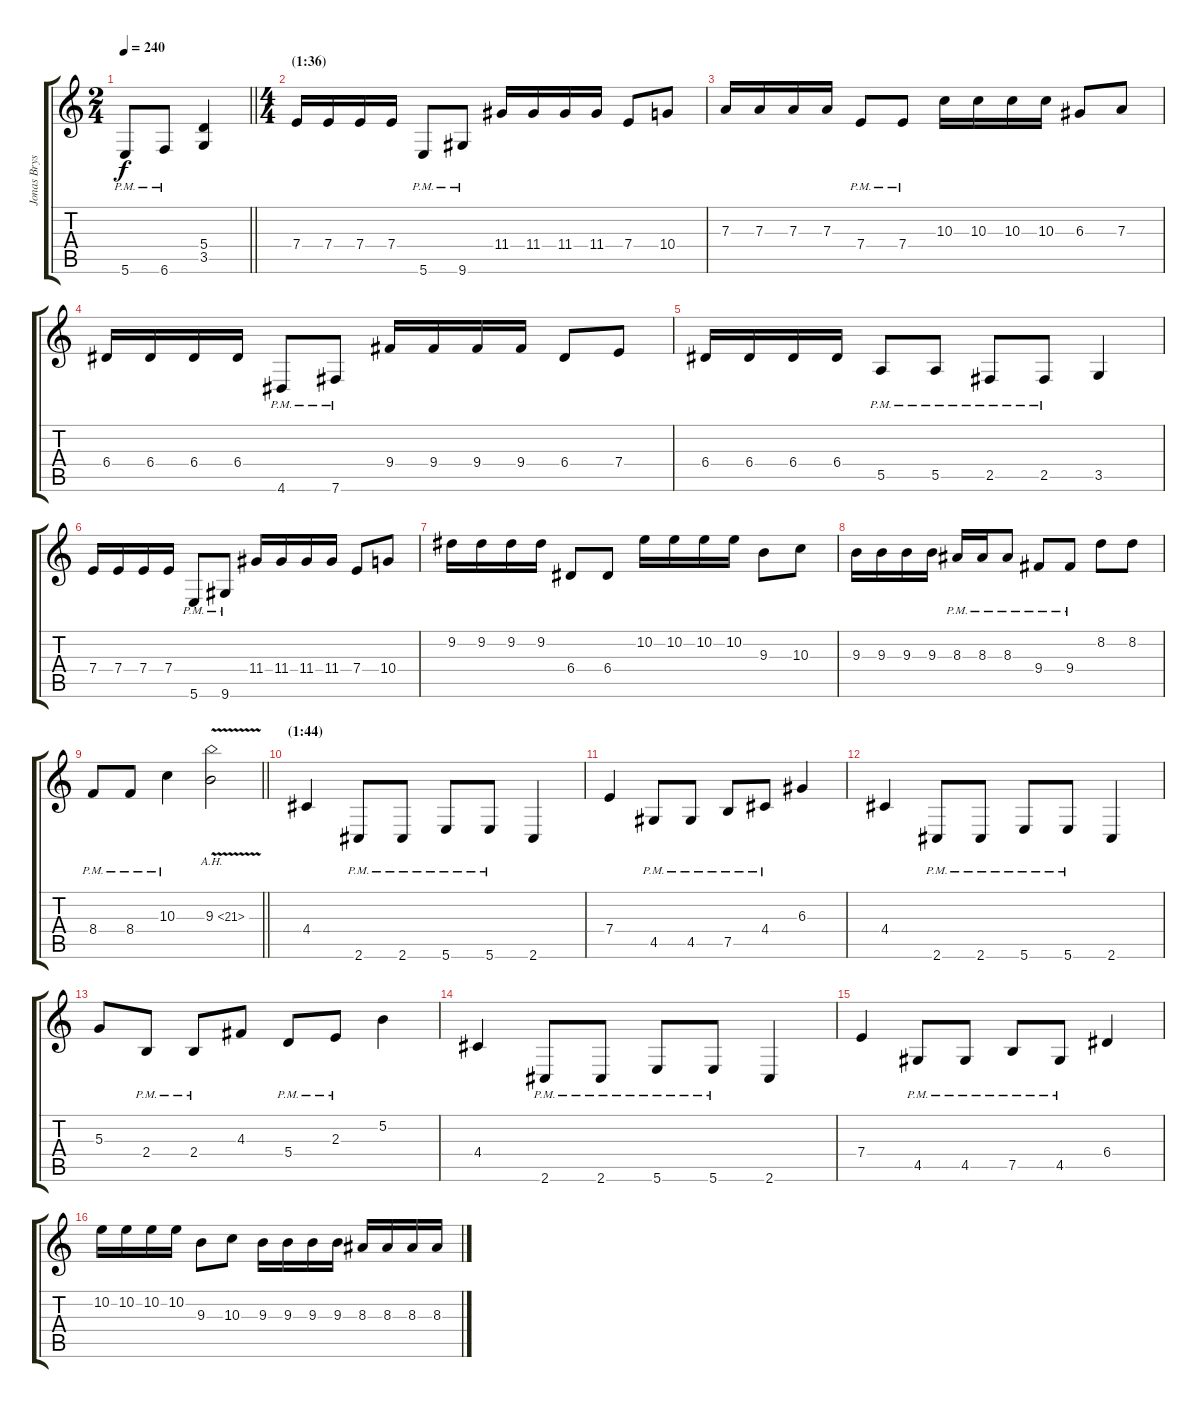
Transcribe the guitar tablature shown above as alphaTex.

\track ("Jonas Bryssling" "Jonas Brys") {instrument distortionguitar}
\staff {score tabs}
\tuning (B3 Gb3 D3 A2 E2 B1) {hide}
\ts (2 4)
\tempo 240
\clef g2
\barLineRight lightlight
\ks c
5.6{pm}.8{dy f} 6.6{pm}.8 (5.4 3.5).4 |
\ts (4 4)
\section ("" "(1:36)")
7.4.16 7.4.16 7.4.16 7.4.16 5.6{pm}.8 9.6{pm}.8 11.4.16 11.4.16 11.4.16 11.4.16 7.4.8 10.4.8 |
7.3.16 7.3.16 7.3.16 7.3.16 7.4{pm}.8 7.4{pm}.8 10.3.16 10.3.16 10.3.16 10.3.16 6.3.8 7.3.8 |
6.4.16 6.4.16 6.4.16 6.4.16 4.6{pm}.8 7.6{pm}.8 9.4.16 9.4.16 9.4.16 9.4.16 6.4.8 7.4.8 |
6.4.16 6.4.16 6.4.16 6.4.16 5.5{pm}.8 5.5{pm}.8 2.5{pm}.8 2.5{pm}.8 3.5.4 |
7.4.16 7.4.16 7.4.16 7.4.16 5.6{pm}.8 9.6{pm}.8 11.4.16 11.4.16 11.4.16 11.4.16 7.4.8 10.4.8 |
9.2.16 9.2.16 9.2.16 9.2.16 6.4.8 6.4.8 10.2.16 10.2.16 10.2.16 10.2.16 9.3.8 10.3.8 |
9.3.16 9.3.16 9.3.16 9.3.16 8.3{pm}.16 8.3{pm}.16 8.3{pm}.8 9.4{pm}.8 9.4{pm}.8 8.2.8 8.2.8 |
\barLineRight lightlight
8.4{pm}.8 8.4{pm}.8 10.3{pm}.4 9.3{ah 12 v}.2 |
\section ("" "(1:44)")
4.4.4 2.6{pm}.8 2.6{pm}.8 5.6{pm}.8 5.6{pm}.8 2.6.4 |
7.4.4 4.5{pm}.8 4.5{pm}.8 7.5{pm}.8 4.4{pm}.8 6.3.4 |
4.4.4 2.6{pm}.8 2.6{pm}.8 5.6{pm}.8 5.6{pm}.8 2.6.4 |
5.3.8 2.4{pm}.8 2.4{pm}.8 4.3.8 5.4{pm}.8 2.3{pm}.8 5.2.4 |
4.4.4 2.6{pm}.8 2.6{pm}.8 5.6{pm}.8 5.6{pm}.8 2.6.4 |
7.4.4 4.5{pm}.8 4.5{pm}.8 7.5{pm}.8 4.5{pm}.8 6.4.4 |
10.2.16 10.2.16 10.2.16 10.2.16 9.3.8 10.3.8 9.3.16 9.3.16 9.3.16 9.3.16 8.3.16 8.3.16 8.3.16 8.3.16
